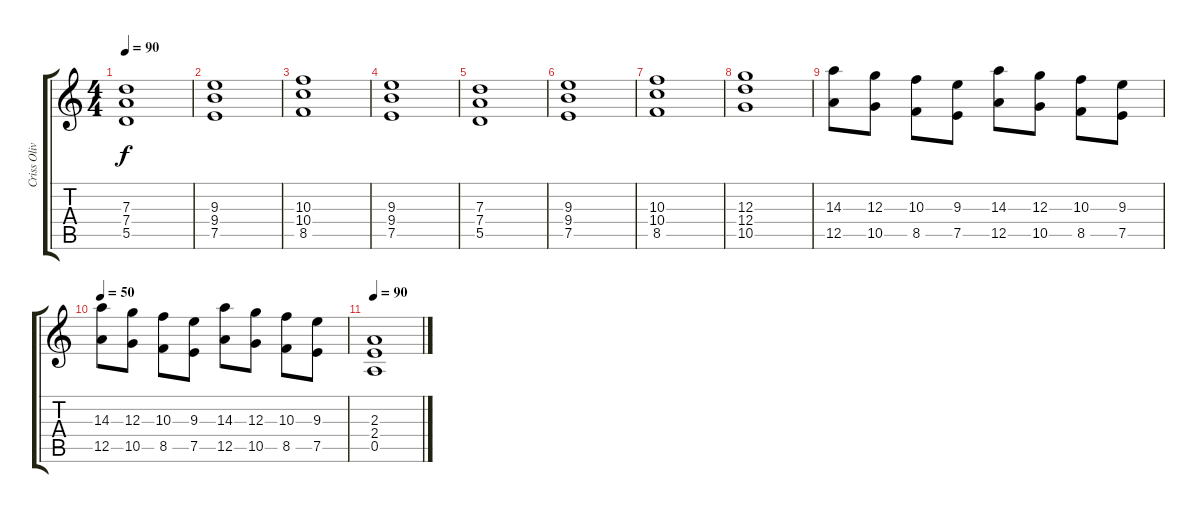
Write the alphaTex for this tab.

\track ("Criss Oliva" "Criss Oliv") {instrument overdrivenguitar}
\staff {score tabs}
\tuning (E4 B3 G3 D3 A2 D2) {hide}
\ts (4 4)
\tempo 90
\clef g2
\ks c
(7.3 7.4 5.5).1{dy f} |
(9.3 9.4 7.5).1 |
(10.3 10.4 8.5).1 |
(9.3 9.4 7.5).1 |
(7.3 7.4 5.5).1 |
(9.3 9.4 7.5).1 |
(10.3 10.4 8.5).1 |
(12.3 12.4 10.5).1 |
(14.3 12.5).8 (12.3 10.5).8 (10.3 8.5).8 (9.3 7.5).8 (14.3 12.5).8 (12.3 10.5).8 (10.3 8.5).8 (9.3 7.5).8 |
\tempo 50
(14.3 12.5).8 (12.3 10.5).8 (10.3 8.5).8 (9.3 7.5).8 (14.3 12.5).8 (12.3 10.5).8 (10.3 8.5).8 (9.3 7.5).8 |
\tempo 90
(2.3 2.4 0.5).1
